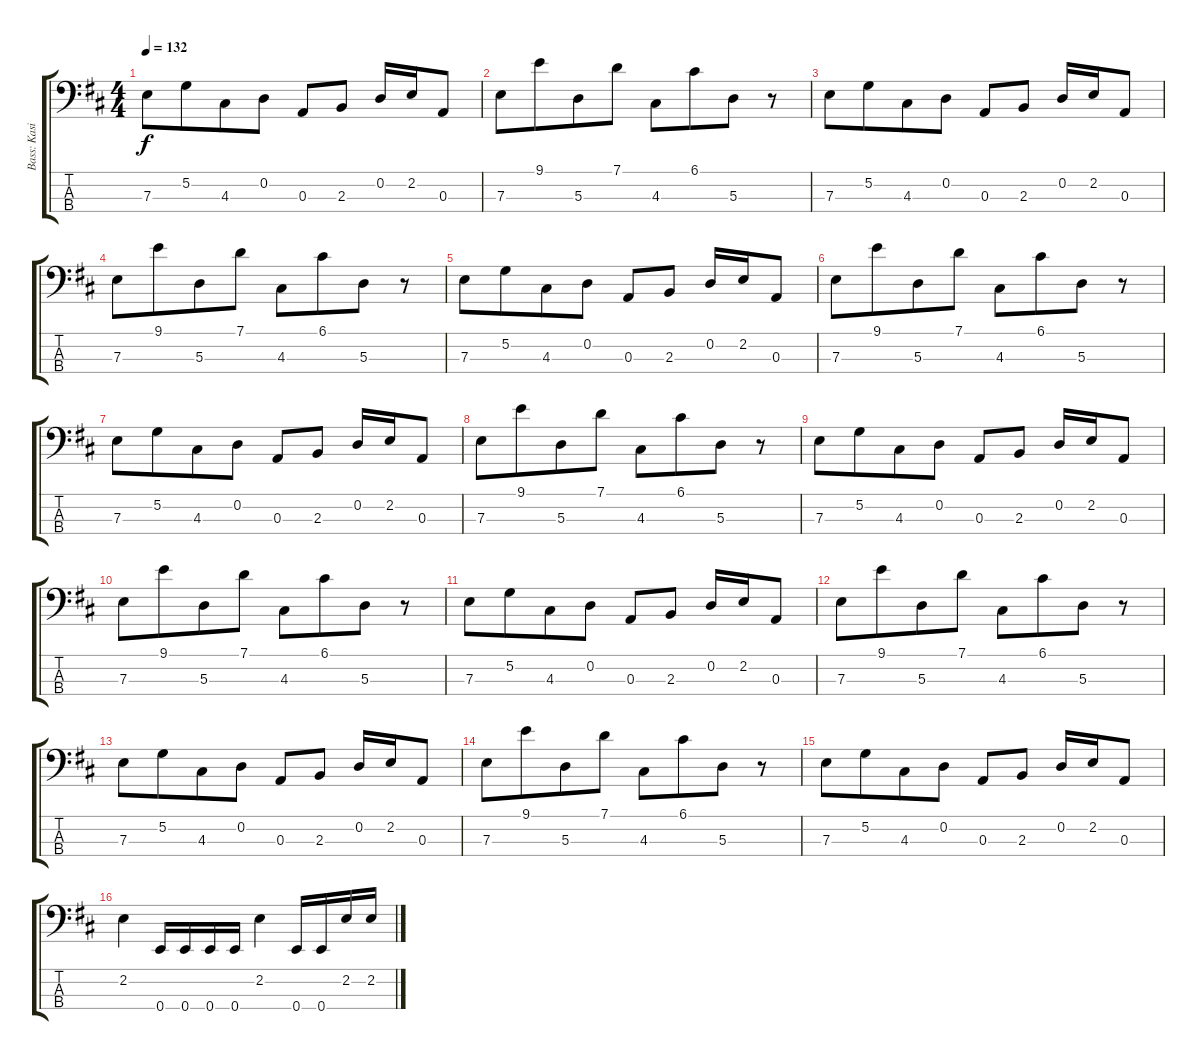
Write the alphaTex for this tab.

\track ("Bass: Kasim" "Bass: Kasi") {instrument electricbassfinger}
\staff {score tabs}
\tuning (G2 D2 A1 E1) {hide}
\ts (4 4)
\tempo 132
\clef f4
\ks d
7.3.8{dy f} 5.2.8{beam merge} 4.3.8 0.2.8 0.3.8 2.3.8 0.2.16 2.2.16 0.3.8 |
7.3.8 9.1.8{beam merge} 5.3.8 7.1.8 4.3.8 6.1.8{beam merge} 5.3.8 r.8 |
7.3.8 5.2.8{beam merge} 4.3.8 0.2.8 0.3.8 2.3.8 0.2.16 2.2.16 0.3.8 |
7.3.8 9.1.8{beam merge} 5.3.8 7.1.8 4.3.8 6.1.8{beam merge} 5.3.8 r.8 |
7.3.8 5.2.8{beam merge} 4.3.8 0.2.8 0.3.8 2.3.8 0.2.16 2.2.16 0.3.8 |
7.3.8 9.1.8{beam merge} 5.3.8 7.1.8 4.3.8 6.1.8{beam merge} 5.3.8 r.8 |
7.3.8 5.2.8{beam merge} 4.3.8 0.2.8 0.3.8 2.3.8 0.2.16 2.2.16 0.3.8 |
7.3.8 9.1.8{beam merge} 5.3.8 7.1.8 4.3.8 6.1.8{beam merge} 5.3.8 r.8 |
7.3.8 5.2.8{beam merge} 4.3.8 0.2.8 0.3.8 2.3.8 0.2.16 2.2.16 0.3.8 |
7.3.8 9.1.8{beam merge} 5.3.8 7.1.8 4.3.8 6.1.8{beam merge} 5.3.8 r.8 |
7.3.8 5.2.8{beam merge} 4.3.8 0.2.8 0.3.8 2.3.8 0.2.16 2.2.16 0.3.8 |
7.3.8 9.1.8{beam merge} 5.3.8 7.1.8 4.3.8 6.1.8{beam merge} 5.3.8 r.8 |
7.3.8 5.2.8{beam merge} 4.3.8 0.2.8 0.3.8 2.3.8 0.2.16 2.2.16 0.3.8 |
7.3.8 9.1.8{beam merge} 5.3.8 7.1.8 4.3.8 6.1.8{beam merge} 5.3.8 r.8 |
7.3.8 5.2.8{beam merge} 4.3.8 0.2.8 0.3.8 2.3.8 0.2.16 2.2.16 0.3.8 |
2.2.4 0.4.16 0.4.16 0.4.16 0.4.16 2.2.4 0.4.16 0.4.16 2.2.16 2.2.16
